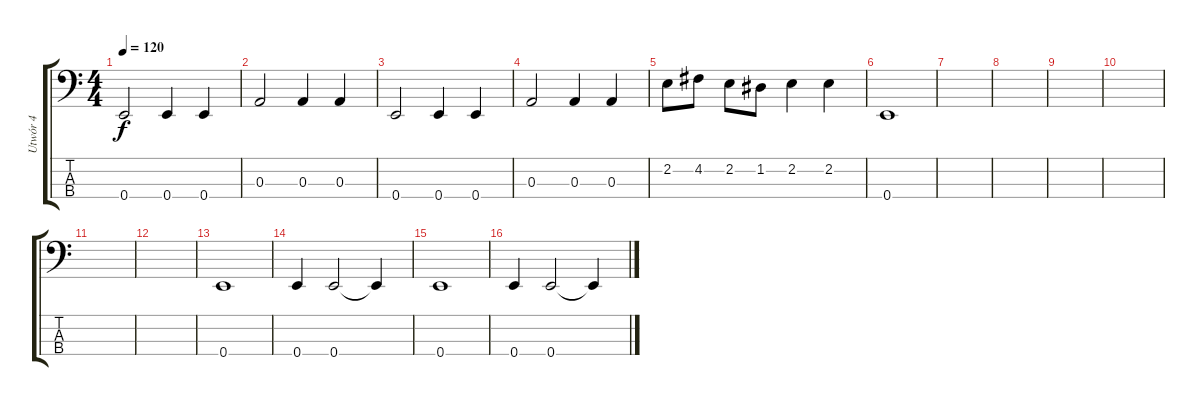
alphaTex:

\track ("Utwór 4" "Utwór 4") {instrument electricbassfinger}
\staff {score tabs}
\tuning (G2 D2 A1 E1) {hide}
\ts (4 4)
\tempo 120
\clef f4
\ks c
0.4.2{dy f} 0.4.4 0.4.4 |
0.3.2 0.3.4 0.3.4 |
0.4.2 0.4.4 0.4.4 |
0.3.2 0.3.4 0.3.4 |
2.2.8 4.2.8 2.2.8 1.2.8 2.2.4 2.2.4 |
0.4.1 |
|
|
|
|
|
|
0.4.1 |
0.4.4 0.4.2 0.4{t}.4 |
0.4.1 |
0.4.4 0.4.2 0.4{t}.4
